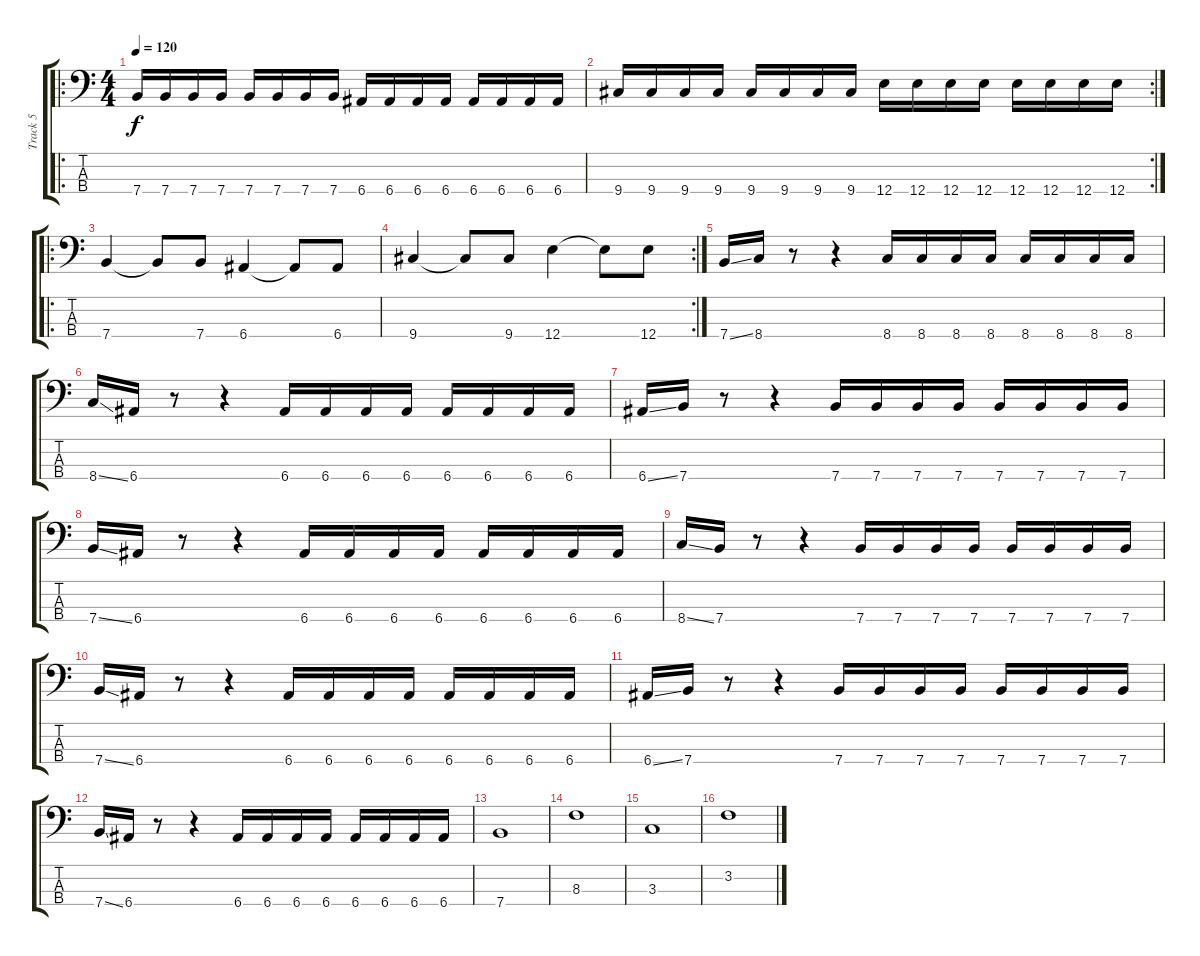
\track ("Track 5" "Track 5") {instrument slapbass2}
\staff {score tabs}
\tuning (G2 D2 A1 E1) {hide}
\ro
\ts (4 4)
\tempo 120
\clef f4
\ks c
7.4.16{dy f} 7.4.16 7.4.16 7.4.16 7.4.16 7.4.16 7.4.16 7.4.16 6.4.16 6.4.16 6.4.16 6.4.16 6.4.16 6.4.16 6.4.16 6.4.16 |
\rc 2
9.4.16 9.4.16 9.4.16 9.4.16 9.4.16 9.4.16 9.4.16 9.4.16 12.4.16 12.4.16 12.4.16 12.4.16 12.4.16 12.4.16 12.4.16 12.4.16 |
\ro
7.4.4 7.4{t}.8 7.4.8 6.4.4 6.4{t}.8 6.4.8 |
\rc 2
9.4.4 9.4{t}.8 9.4.8 12.4.4 12.4{t}.8 12.4.8 |
7.4{ss}.16 8.4.16 r.8 r.4 8.4.16 8.4.16 8.4.16 8.4.16 8.4.16 8.4.16 8.4.16 8.4.16 |
8.4{ss}.16 6.4.16 r.8 r.4 6.4.16 6.4.16 6.4.16 6.4.16 6.4.16 6.4.16 6.4.16 6.4.16 |
6.4{ss}.16 7.4.16 r.8 r.4 7.4.16 7.4.16 7.4.16 7.4.16 7.4.16 7.4.16 7.4.16 7.4.16 |
7.4{ss}.16 6.4.16 r.8 r.4 6.4.16 6.4.16 6.4.16 6.4.16 6.4.16 6.4.16 6.4.16 6.4.16 |
8.4{ss}.16 7.4.16 r.8 r.4 7.4.16 7.4.16 7.4.16 7.4.16 7.4.16 7.4.16 7.4.16 7.4.16 |
7.4{ss}.16 6.4.16 r.8 r.4 6.4.16 6.4.16 6.4.16 6.4.16 6.4.16 6.4.16 6.4.16 6.4.16 |
6.4{ss}.16 7.4.16 r.8 r.4 7.4.16 7.4.16 7.4.16 7.4.16 7.4.16 7.4.16 7.4.16 7.4.16 |
7.4{ss}.16 6.4.16 r.8 r.4 6.4.16 6.4.16 6.4.16 6.4.16 6.4.16 6.4.16 6.4.16 6.4.16 |
7.4.1 |
8.3.1 |
3.3.1 |
3.2.1
